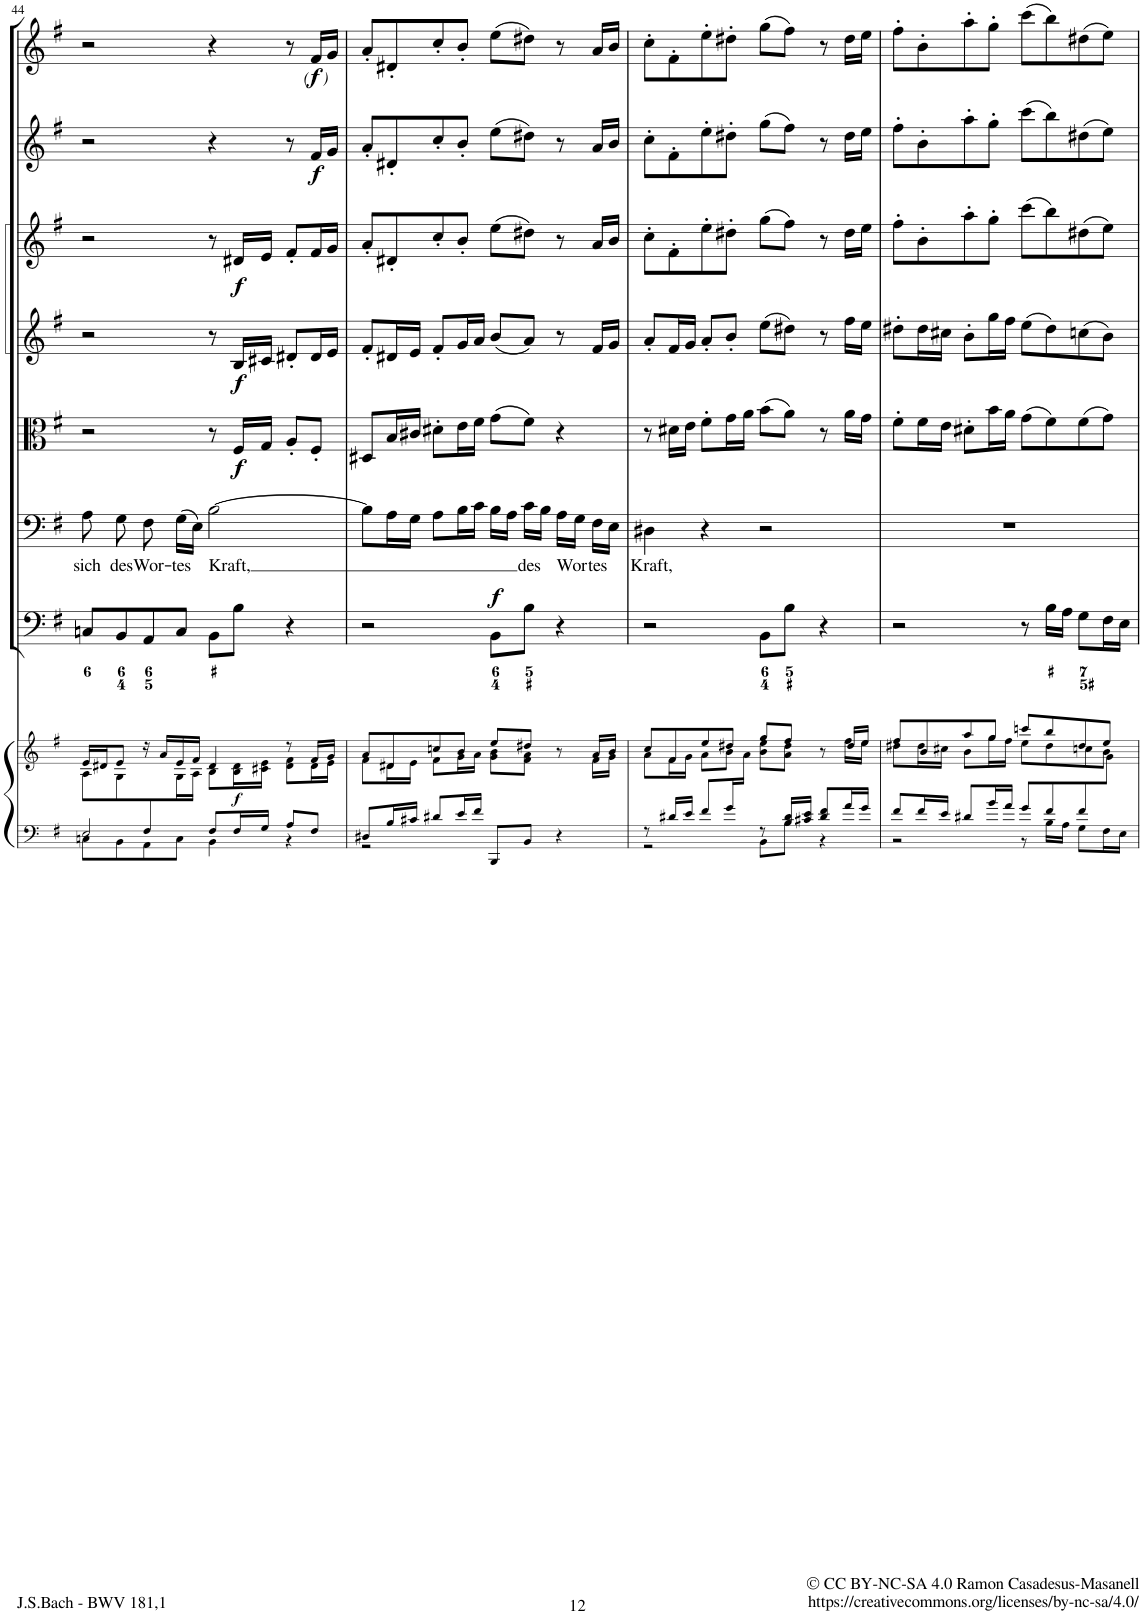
**kern	**kern	**dynam	**kern	**dynam	**kern	**text	**kern	**dynam	**kern	**dynam	**kern	**dynam	**kern	**dynam	**kern	**dynam
*part8	*part8	*part8	*part7	*part7	*part6	*part6	*part5	*part5	*part4	*part4	*part3	*part3	*part2	*part2	*part1	*part1
*staff9	*staff8	*staff8/9	*staff7	*staff7	*staff6	*staff6	*staff5	*staff5	*staff4	*staff4	*staff3	*staff3	*staff2	*staff2	*staff1	*staff1
*I"Piano reduction	*	*	*I"Continuo	*	*I"Basso	*	*I"Viola	*	*I"Violino II	*	*I"Violino I	*	*I"Oboe	*	*I"Flauto traverso	*
*I'Pno	*	*	*	*	*	*	*I'Vla	*	*I'Vln	*	*I'Vln	*	*I'Ob	*	*I'Fl	*
!!LO:PB:g=z
*clefF4	*clefG2	*	*clefF4	*	*clefF4	*	*clefC3	*	*clefG2	*	*clefG2	*	*clefG2	*	*clefG2	*
*k[f#]	*k[f#]	*	*k[f#]	*	*k[f#]	*	*k[f#]	*	*k[f#]	*	*k[f#]	*	*k[f#]	*	*k[f#]	*
*M4/4	*M4/4	*	*M4/4	*	*M4/4	*	*M4/4	*	*M4/4	*	*M4/4	*	*M4/4	*	*M4/4	*
*met(c)	*met(c)	*	*met(c)	*	*met(c)	*	*met(c)	*	*met(c)	*	*met(c)	*	*met(c)	*	*met(c)	*
=44	=44	=44	=44	=44	=44	=44	=44	=44	=44	=44	=44	=44	=44	=44	=44	=44
*^	*^	*	*	*	*	*	*	*	*	*	*	*	*	*	*	*
*	*^	*	*	*	*	*	*	*	*	*	*	*	*	*	*	*	*	*
!	!	!	!	!	!	!	!	!	!LO:LY:b	!	!	!	!	!	!	!	!	!	!
4ryy	2E/	8Cn\L	16e/LL	8A\L	.	8Cn/L	.	8A\	sich	2r	.	2r	.	2r	.	2r	.	2r	.
.	.	.	16d#X/J	.	.	.	.	.	.	.	.	.	.	.	.	.	.	.	.
!	!	!	!	!	!	!	!	!	!LO:LY:b	!	!	!	!	!	!	!	!	!	!
.	.	8BB\	8e/J	8G\	.	8BB/	.	8G\	des	.	.	.	.	.	.	.	.	.	.
!	!	!	!	!	!	!	!	!	!LO:LY:b	!	!	!	!	!	!	!	!	!	!
8F#/	.	8AA\	16r	8ryy	.	8AA/	.	8F#\	Wor-	.	.	.	.	.	.	.	.	.	.
.	.	.	16a/LL	.	.	.	.	.	.	.	.	.	.	.	.	.	.	.	.
!	!	!	!	!	!	!	!	!	!LO:LY:b	!	!	!	!	!	!	!	!	!	!
2ryy	.	8C\J	16e/	16G\L	.	8C/J	.	(16G\LL	-tes	.	.	.	.	.	.	.	.	.	.
.	.	.	16f#/JJ	16A\JJ	.	.	.	16E\JJ)	.	.	.	.	.	.	.	.	.	.	.
!	!	!	!	!	!	!	!	!	!LO:LY:b	!	!	!	!	!	!	!	!	!	!
.	8F#/L	4BB\	4d#/	8B\L	.	8BB\L	.	[2B\	Kraft,	8r	.	8r	.	8r	.	4r	.	4r	.
!	!	!	!	!	!LO:DY:b	!	!	!	!	!	!LO:DY:b	!	!LO:DY:b	!	!LO:DY:b	!	!	!	!
.	16F#/L	.	.	16B\ 16d#\L	f	8B\J	.	.	.	16F#/LL	f	16B/LL	f	16d#X/LL	f	.	.	.	.
.	16G/JJ	.	.	16c#X\ 16e\JJ	.	.	.	.	.	16G/JJ	.	16c#X/JJ	.	16e/JJ	.	.	.	.	.
.	8A/L	4r	8r	8d#\ 8f#\L	.	4r	.	.	.	8A'/L	.	8d#X'/L	.	8f#'/L	.	8r	.	8r	.
!	!	!	!	!	!	!	!	!	!	!	!	!	!	!	!	!	!LO:DY:b	!	!LO:DY:b
!	!	!	!	!	!	!	!	!	!	!	!	!	!	!	!	!	!	!	!LO:DY:n=1:b
!	!	!	!	!	!	!	!	!	!	!	!	!	!	!	!	!	!	!	!LO:DY:n=2:b
8ryy	8F#/J	.	16f#/LL	16d#\L	.	.	.	.	.	8F#'/J	.	16d#/L	.	16f#/L	.	16f#/LL	f	16f#/LL	other-dynamics f other-dynamics
.	.	.	16g/JJ	16e\JJ	.	.	.	.	.	.	.	16e/JJ	.	16g/JJ	.	16g/JJ	.	16g/JJ	.
*	*v	*v	*	*	*	*	*	*	*	*	*	*	*	*	*	*	*	*	*
=45	=45	=45	=45	=45	=45	=45	=45	=45	=45	=45	=45	=45	=45	=45	=45	=45	=45	=45
8D#X/L	2r	8a/L	8f#\L	.	2r	.	8B\L]	.	8D#X/L	.	8f#'/L	.	8a'/L	.	8a'/L	.	8a'/L	.
16B/L	.	8d#X/	16d#\L	.	.	.	16A\L	.	16B/L	.	16d#X/L	.	8d#X'/	.	8d#X'/	.	8d#X'/	.
16c#X/JJ	.	.	16e\JJ	.	.	.	16G\JJ	.	16c#X/JJ	.	16e/JJ	.	.	.	.	.	.	.
8d#X/L	.	8ccn/	8f#\L	.	.	.	8A\L	.	8d#X'\L	.	8f#'/L	.	8cc'/	.	8cc'/	.	8cc'/	.
16e/L	.	8b/J	16g\L	.	.	.	16B\L	.	16e\L	.	16g/L	.	8b'/J	.	8b'/J	.	8b'/J	.
16f#/JJ	.	.	16a\JJ	.	.	.	16c\JJ	.	16f#\JJ	.	16a/JJ	.	.	.	.	.	.	.
!	!	!	!	!	!	!LO:DY:a	!	!	!	!	!	!	!	!	!	!	!	!
8BBB/L	4ryy	8ee/L	8g\ 8b\L	.	8BB\L	f	16B\LL	.	(8g\L	.	(8b/L	.	(8ee\L	.	(8ee\L	.	(8ee\L	.
.	.	.	.	.	.	.	16A\JJ	.	.	.	.	.	.	.	.	.	.	.
!	!	!	!	!	!	!	!	!LO:LY:b	!	!	!	!	!	!	!	!	!	!
8BB/J	.	8dd#X/J	8f#\ 8a\J	.	8B\J	.	16c\LL	des	8f#\J)	.	8a/J)	.	8dd#X\J)	.	8dd#X\J)	.	8dd#X\J)	.
.	.	.	.	.	.	.	16B\JJ	.	.	.	.	.	.	.	.	.	.	.
!	!	!	!	!	!	!	!	!LO:LY:b	!	!	!	!	!	!	!	!	!	!
4r	4ryy	8r	8ryy	.	4r	.	16A\LL	Wor-	4r	.	8r	.	8r	.	8r	.	8r	.
.	.	.	.	.	.	.	16G\JJ	.	.	.	.	.	.	.	.	.	.	.
!	!	!	!	!	!	!	!	!LO:LY:b	!	!	!	!	!	!	!	!	!	!
.	.	16a/LL	16f#\LL	.	.	.	16F#\LL	-tes	.	.	16f#/LL	.	16a/LL	.	16a/LL	.	16a/LL	.
.	.	16b/JJ	16g\JJ	.	.	.	16E\JJ	.	.	.	16g/JJ	.	16b/JJ	.	16b/JJ	.	16b/JJ	.
=46	=46	=46	=46	=46	=46	=46	=46	=46	=46	=46	=46	=46	=46	=46	=46	=46	=46	=46
*	*	*	*^	*	*	*	*	*	*	*	*	*	*	*	*	*	*	*
!	!	!	!	!	!	!	!	!	!LO:LY:b	!	!	!	!	!	!	!	!	!	!
8r	2r	8cc/L	8a\L	4..ryy	.	2r	.	4D#X\	Kraft,	8r	.	8a'/L	.	8cc'\L	.	8cc'\L	.	8cc'\L	.
16d#X/LL	.	8f#/	16f#\L	.	.	.	.	.	.	16d#X\LL	.	16f#/L	.	8f#'\	.	8f#'\	.	8f#'\	.
16e/JJ	.	.	16g\JJ	.	.	.	.	.	.	16e\JJ	.	16g/JJ	.	.	.	.	.	.	.
8f#/L	.	8ee/	8a\L	.	.	.	.	4r	.	8f#'\L	.	8a'/L	.	8ee'\	.	8ee'\	.	8ee'\	.
16g/L	.	8dd#X/J	8b\J	.	.	.	.	.	.	16g\L	.	8b'/J	.	8dd#X'\J	.	8dd#X'\J	.	8dd#X'\J	.
16ryy	.	.	.	16a\JJ	.	.	.	.	.	16a\JJ	.	.	.	.	.	.	.	.	.
8r	8BB\L	8gg/L	8b\ 8ee\L	2ryy	.	8BB\L	.	2r	.	(8b\L	.	(8ee\L	.	(8gg\L	.	(8gg\L	.	(8gg\L	.
16B/ 16d#/LL	8B\J	8ff#/J	8a\ 8dd#\J	.	.	8B\J	.	.	.	8a\J)	.	8dd#X\J)	.	8ff#\J)	.	8ff#\J)	.	8ff#\J)	.
16c#X/ 16e/JJ	.	.	.	.	.	.	.	.	.	.	.	.	.	.	.	.	.	.	.
8d#/ 8f#/L	4r	8r	8ryy	.	.	4r	.	.	.	8r	.	8r	.	8r	.	8r	.	8r	.
16a/L	.	16dd#/LL	16ff#\LL	.	.	.	.	.	.	16a\LL	.	16ff#\LL	.	16dd#\LL	.	16dd#\LL	.	16dd#\LL	.
16g/JJ	.	16ee/JJ	16ee\JJ	.	.	.	.	.	.	16g\JJ	.	16ee\JJ	.	16ee\JJ	.	16ee\JJ	.	16ee\JJ	.
=47	=47	=47	=47	=47	=47	=47	=47	=47	=47	=47	=47	=47	=47	=47	=47	=47	=47	=47	=47
8f#/L	2r	8ff#/L	8dd#X\L	2..ryy	.	2r	.	1r	.	8f#'\L	.	8dd#X'\L	.	8ff#'\L	.	8ff#'\L	.	8ff#'\L	.
16f#/L	.	8b/	16dd#\L	.	.	.	.	.	.	16f#\L	.	16dd#\L	.	8b'\	.	8b'\	.	8b'\	.
16e/JJ	.	.	16cc#X\JJ	.	.	.	.	.	.	16e\JJ	.	16cc#X\JJ	.	.	.	.	.	.	.
8d#X/L	.	8aa/	8b\L	.	.	.	.	.	.	8d#X'\L	.	8b'\L	.	8aa'\	.	8aa'\	.	8aa'\	.
16b/L	.	8gg/J	16gg\L	.	.	.	.	.	.	16b\L	.	16gg\L	.	8gg'\J	.	8gg'\J	.	8gg'\J	.
16a/JJ	.	.	16ff#\JJ	.	.	.	.	.	.	16a\JJ	.	16ff#\JJ	.	.	.	.	.	.	.
8g/L	8r	8cccn/L	8ee\L	.	.	8r	.	.	.	(8g\L	.	(8ee\L	.	(8ccc\L	.	(8ccc\L	.	(8ccc\L	.
8f#/	16B\LL	8bb/	8dd#\	.	.	16B\LL	.	.	.	8f#\)	.	8dd#\)	.	8bb\)	.	8bb\)	.	8bb\)	.
.	16A\JJ	.	.	.	.	16A\JJ	.	.	.	.	.	.	.	.	.	.	.	.	.
8f#/	8G\L	8dd#/	8ccn\	.	.	8G\L	.	.	.	(8f#\	.	(8ccn\	.	(8dd#X\	.	(8dd#X\	.	(8dd#X\	.
8ryy	16F#\L	8ee/J	8b\J	8g\J	.	16F#\L	.	.	.	8g\J)	.	8b\J)	.	8ee\J)	.	8ee\J)	.	8ee\J)	.
.	16E\JJ	.	.	.	.	16E\JJ	.	.	.	.	.	.	.	.	.	.	.	.	.
*v	*v	*	*	*	*	*	*	*	*	*	*	*	*	*	*	*	*	*	*
*	*v	*v	*v	*	*	*	*	*	*	*	*	*	*	*	*	*	*	*
=	=	=	=	=	=	=	=	=	=	=	=	=	=	=	=	=
*-	*-	*-	*-	*-	*-	*-	*-	*-	*-	*-	*-	*-	*-	*-	*-	*-
